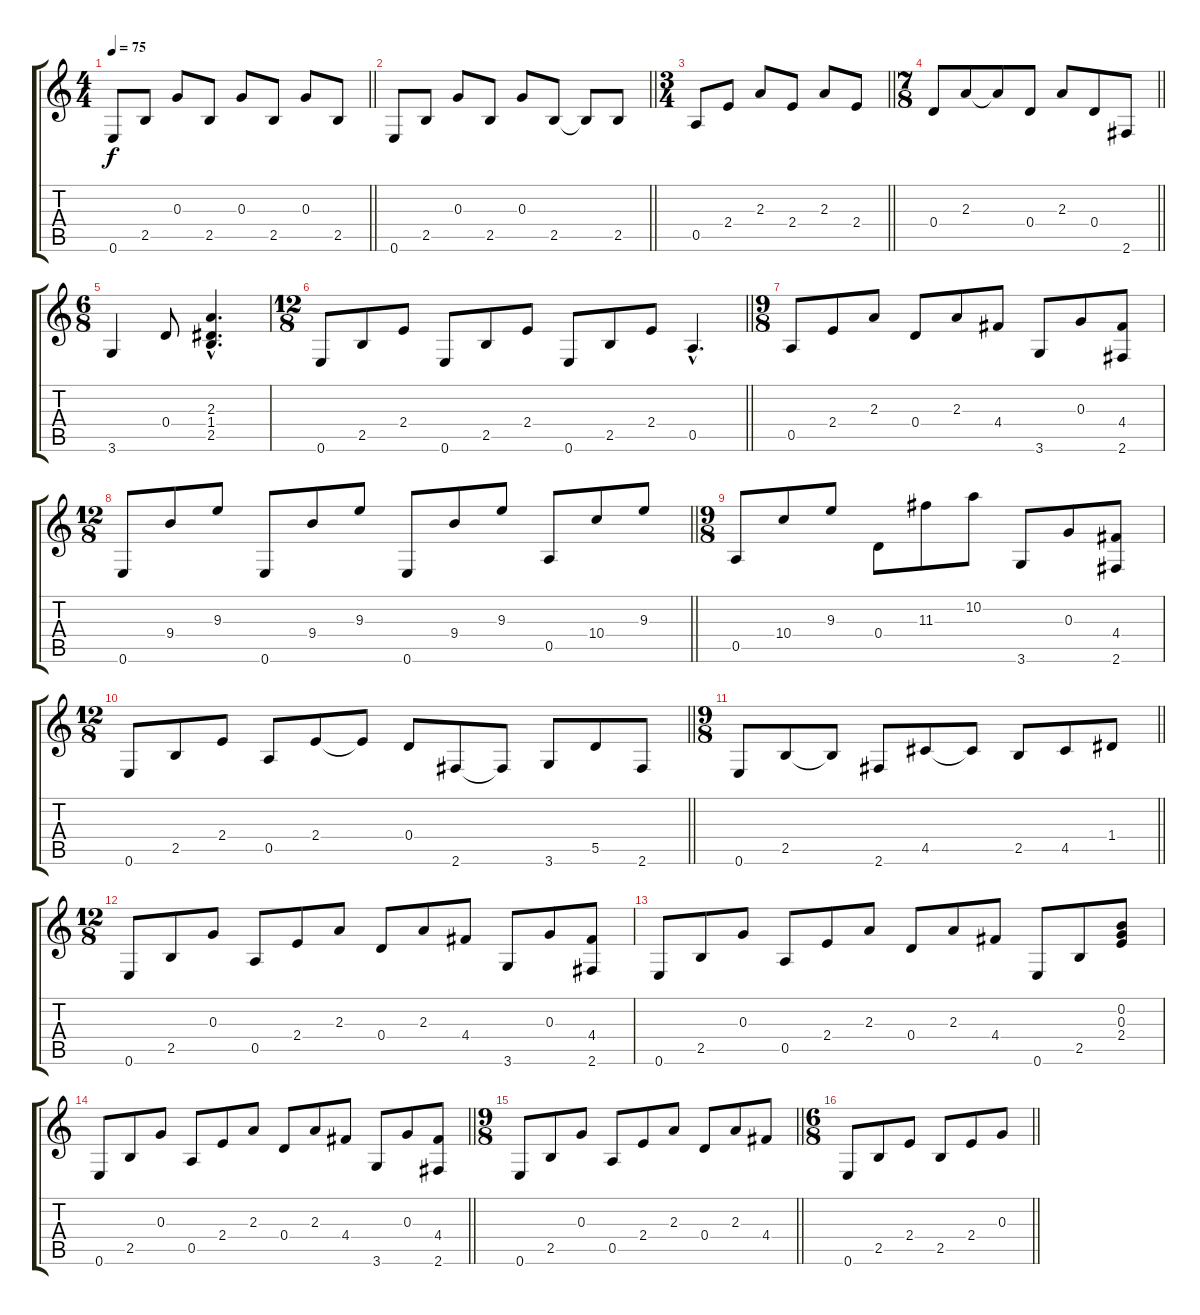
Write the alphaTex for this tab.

\track "" {instrument acousticguitarnylon}
\staff {score tabs}
\tuning (E4 B3 G3 D3 A2 E2) {hide}
\ts (4 4)
\tempo 75
\clef g2
\barLineRight lightlight
\ks c
0.6.8{dy f instrument acousticguitarnylon} 2.5.8 0.3.8 2.5.8 0.3.8 2.5.8 0.3.8 2.5.8 |
\barLineRight lightlight
0.6.8 2.5.8 0.3.8 2.5.8 0.3.8 2.5.8 2.5{t}.8 2.5.8 |
\ts (3 4)
\barLineRight lightlight
0.5.8 2.4.8 2.3.8 2.4.8 2.3.8 2.4.8 |
\ts (7 8)
\barLineRight lightlight
0.4.8 2.3.8 2.3{t}.8 0.4.8 2.3.8 0.4.8 2.6.8 |
\ts (6 8)
3.6.4 0.4.8 (2.3{hac} 1.4{hac} 2.5{hac}).4{d} |
\ts (12 8)
\barLineRight lightlight
0.6.8 2.5.8 2.4.8 0.6.8 2.5.8 2.4.8 0.6.8 2.5.8 2.4.8 0.5{hac}.4{d} |
\ts (9 8)
0.5.8 2.4.8 2.3.8 0.4.8 2.3.8 4.4.8 3.6.8 0.3.8 (4.4 2.6).8 |
\ts (12 8)
\barLineRight lightlight
0.6.8 9.4.8 9.3.8 0.6.8 9.4.8 9.3.8 0.6.8 9.4.8 9.3.8 0.5.8 10.4.8 9.3.8 |
\ts (9 8)
0.5.8 10.4.8 9.3.8 0.4.8 11.3.8 10.2.8 3.6.8 0.3.8 (4.4 2.6).8 |
\ts (12 8)
\barLineRight lightlight
0.6.8 2.5.8 2.4.8 0.5.8 2.4.8 2.4{t}.8 0.4.8 2.6.8 2.6{t}.8 3.6.8 5.5.8 2.6.8 |
\ts (9 8)
\barLineRight lightlight
0.6.8 2.5.8 2.5{t}.8 2.6.8 4.5.8 4.5{t}.8 2.5.8 4.5.8 1.4.8 |
\ts (12 8)
0.6.8 2.5.8 0.3.8 0.5.8 2.4.8 2.3.8 0.4.8 2.3.8 4.4.8 3.6.8 0.3.8 (4.4 2.6).8 |
0.6.8 2.5.8 0.3.8 0.5.8 2.4.8 2.3.8 0.4.8 2.3.8 4.4.8 0.6.8 2.5.8 (0.2 0.3 2.4).8 |
\barLineRight lightlight
0.6.8 2.5.8 0.3.8 0.5.8 2.4.8 2.3.8 0.4.8 2.3.8 4.4.8 3.6.8 0.3.8 (4.4 2.6).8 |
\ts (9 8)
\barLineRight lightlight
0.6.8 2.5.8 0.3.8 0.5.8 2.4.8 2.3.8 0.4.8 2.3.8 4.4.8 |
\ts (6 8)
\barLineRight lightlight
0.6.8 2.5.8 2.4.8 2.5.8 2.4.8 0.3.8
